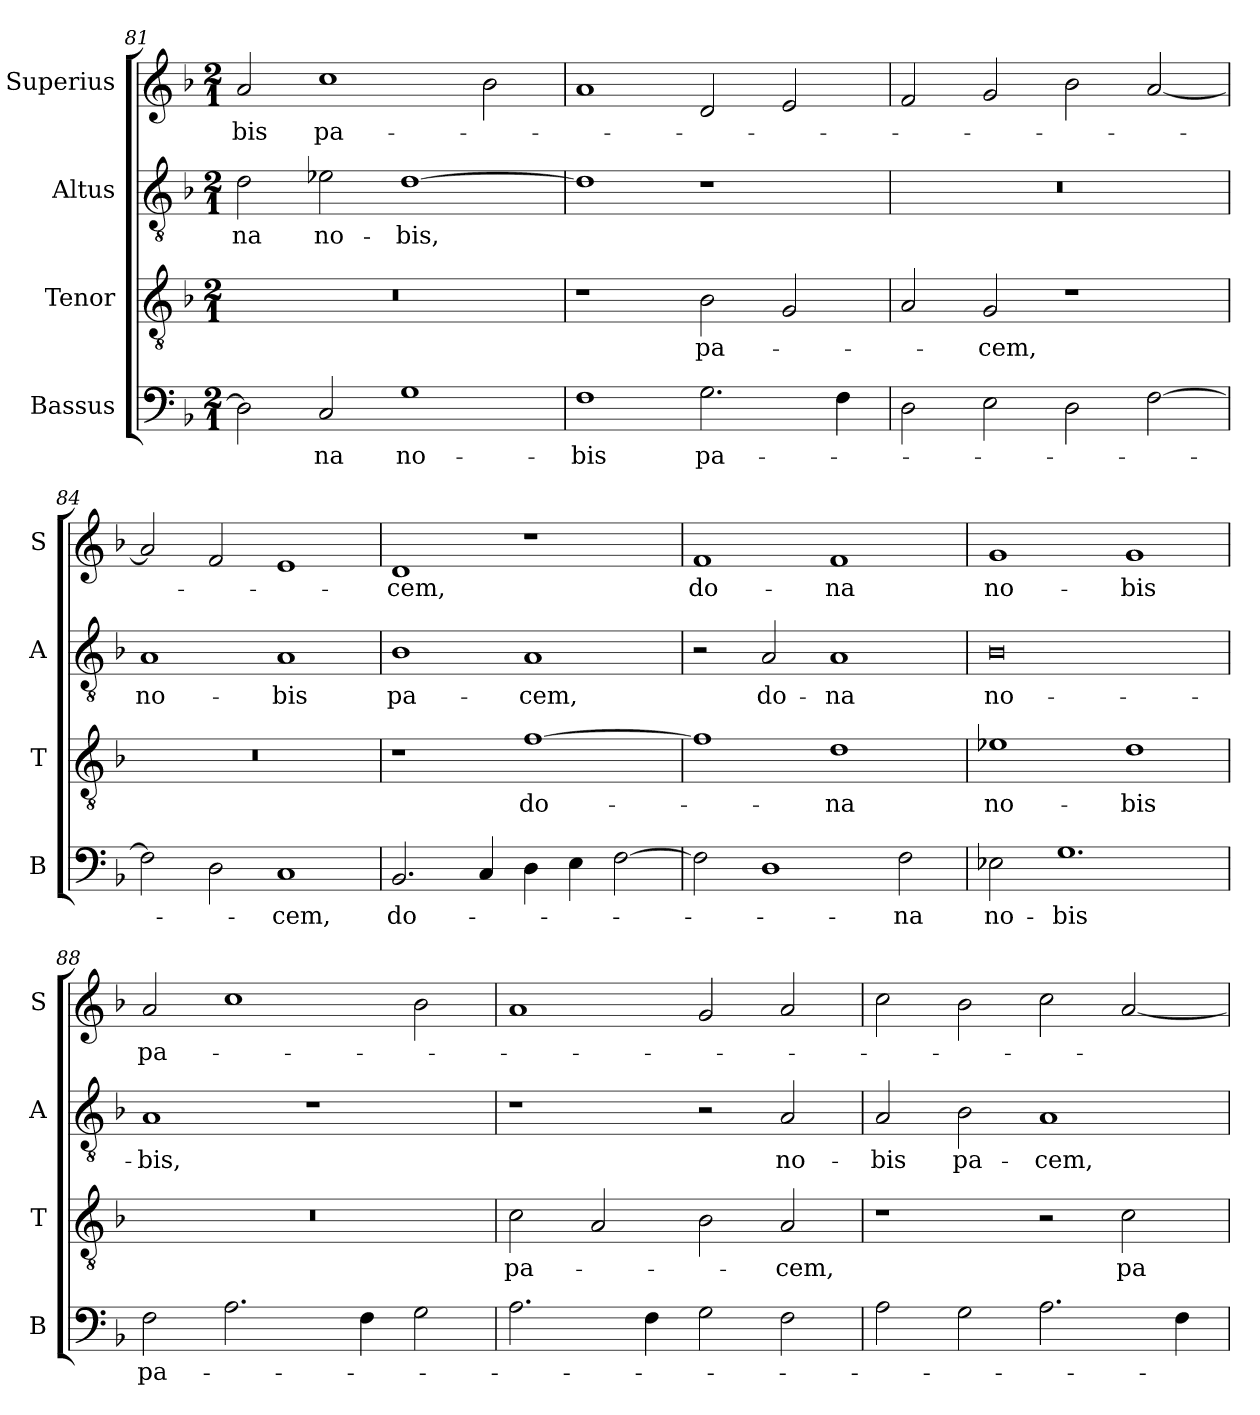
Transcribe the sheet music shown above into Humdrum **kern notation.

**kern	**text	**kern	**text	**kern	**text	**kern	**text
*part4	*part4	*part3	*part3	*part2	*part2	*part1	*part1
*staff4	*staff4	*staff3	*staff3	*staff2	*staff2	*staff1	*staff1
*I"Bassus	*	*I"Tenor	*	*I"Altus	*	*I"Superius	*
*I'B	*	*I'T	*	*I'A	*	*I'S	*
*clefF4	*	*clefGv2	*	*clefGv2	*	*clefG2	*
*k[b-]	*	*k[b-]	*	*k[b-]	*	*k[b-]	*
*M2/1	*	*M2/1	*	*M2/1	*	*M2/1	*
=81	=81	=81	=81	=81	=81	=81	=81
2D\]	.	0r	.	2d\	-na	2a/	-bis
2C/	-na	.	.	2e-X\	no-	1cc	pa-
1G	no-	.	.	[1d	-bis,	.	.
.	.	.	.	.	.	2b-\	.
=82	=82	=82	=82	=82	=82	=82	=82
1F	-bis	1r	.	1d]	.	1a	.
2.G\	pa-	2B-\	pa-	1r	.	2d/	.
.	.	2G/	.	.	.	2e/	.
4F\	.	.	.	.	.	.	.
=83	=83	=83	=83	=83	=83	=83	=83
2D\	.	2A/	.	0r	.	2f/	.
2E\	.	2G/	-cem,	.	.	2g/	.
2D\	.	1r	.	.	.	2b-\	.
[2F\	.	.	.	.	.	[2a/	.
=84	=84	=84	=84	=84	=84	=84	=84
2F\]	.	0r	.	1A	no-	2a/]	.
2D\	.	.	.	.	.	2f/	.
1C	-cem,	.	.	1A	-bis	1e	.
=85	=85	=85	=85	=85	=85	=85	=85
2.BB-/	do-	1r	.	1B-	pa-	1d	-cem,
4C/	.	.	.	.	.	.	.
4D\	.	[1f	do-	1A	-cem,	1r	.
4E\	.	.	.	.	.	.	.
[2F\	.	.	.	.	.	.	.
=86	=86	=86	=86	=86	=86	=86	=86
2F\]	.	1f]	.	2r	.	1f	do-
1D	.	.	.	2A/	do-	.	.
.	.	1d	-na	1A	-na	1f	-na
2F\	-na	.	.	.	.	.	.
=87	=87	=87	=87	=87	=87	=87	=87
2E-X\	no-	1e-X	no-	0B-	no-	1g	no-
1.G	-bis	.	.	.	.	.	.
.	.	1d	-bis	.	.	1g	-bis
=88	=88	=88	=88	=88	=88	=88	=88
2F\	pa-	0r	.	1A	-bis,	2a/	pa-
2.A\	.	.	.	.	.	1cc	.
.	.	.	.	1r	.	.	.
4F\	.	.	.	.	.	.	.
2G\	.	.	.	.	.	2b-\	.
=89	=89	=89	=89	=89	=89	=89	=89
2.A\	.	2c\	pa-	1r	.	1a	.
.	.	2A/	.	.	.	.	.
4F\	.	.	.	.	.	.	.
2G\	.	2B-\	.	2r	.	2g/	.
2F\	.	2A/	-cem,	2A/	no-	2a/	.
=90	=90	=90	=90	=90	=90	=90	=90
2A\	.	1r	.	2A/	-bis	2cc\	.
2G\	.	.	.	2B-\	pa-	2b-\	.
2.A\	.	2r	.	1A	-cem,	2cc\	.
.	.	2c\	pa-	.	.	[2a/	.
4F\	.	.	.	.	.	.	.
=	=	=	=	=	=	=	=
*-	*-	*-	*-	*-	*-	*-	*-
